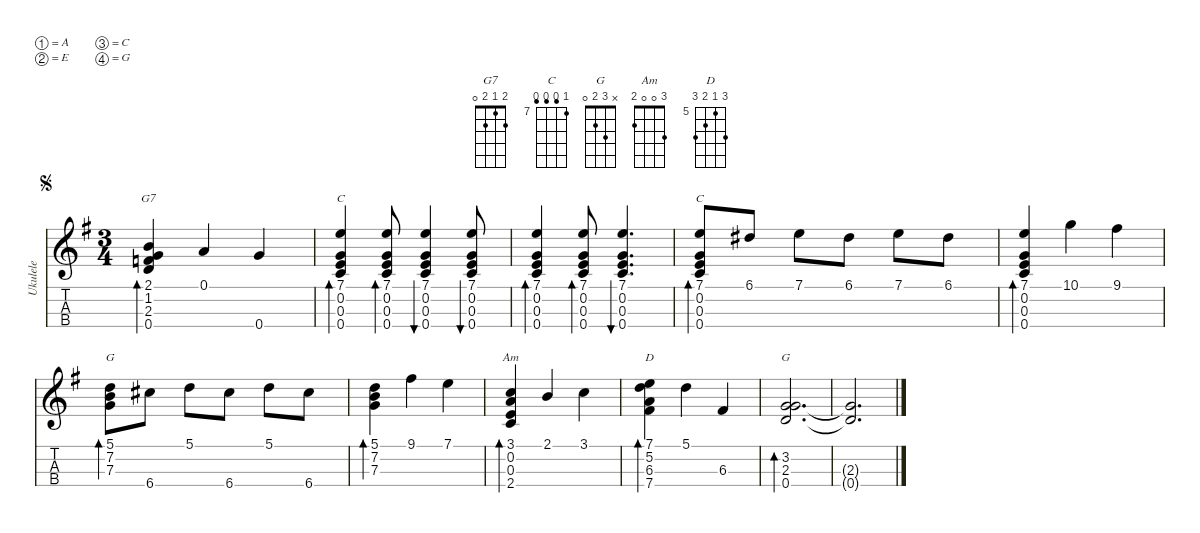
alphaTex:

\defaultSystemsLayout 5
\hideDynamics
\bracketExtendMode nobrackets
\otherSystemsTrackNameOrientation horizontal
\defaultBarNumberDisplay Hide
\track ("Ukulele" "Ukulele") {defaultSystemsLayout 4 instrument acousticguitarnylon}
\staff {score tabs}
\tuning (A4 E4 C4 G4)
\displaytranspose 0
\chord ("G7" 2 1 2 0)
\chord ("C" 7 6 6 6) {firstfret 7}
\chord ("G" 5 7 7 x) {firstfret 5}
\chord ("Am" 3 0 0 2)
\chord ("D" 7 5 6 7) {firstfret 5}
\chord ("G" x 3 2 0)
\ts (3 4)
\jump segno
\tempo (120 hide)
\clef g2
\ks g
(0.4{acc forcenatural} 2.3{acc forcenatural} 1.2{acc forcenatural} 2.1{acc forcenatural}).4{bd 30 ch "G7" dy mf beam Up} 0.1{acc forcenatural}.4{beam Up} 0.4{acc forcenatural}.4{beam Up} |
(0.3{acc forcenatural} 0.4{acc forcenatural} 0.2{acc forcenatural} 7.1{acc forcenatural}).4{bd 30 ch "C" beam Up} (0.3{acc forcenatural} 0.4{acc forcenatural} 0.2{acc forcenatural} 7.1{acc forcenatural}).8{bd 30 beam Up} (0.3{acc forcenatural} 0.4{acc forcenatural} 0.2{acc forcenatural} 7.1{acc forcenatural}).4{bu 30 beam Up} (0.3{acc forcenatural} 0.4{acc forcenatural} 0.2{acc forcenatural} 7.1{acc forcenatural}).8{bu 30 beam Up} |
(0.3{acc forcenatural} 0.4{acc forcenatural} 0.2{acc forcenatural} 7.1{acc forcenatural}).4{bd 30 beam Up} (0.3{acc forcenatural} 0.4{acc forcenatural} 0.2{acc forcenatural} 7.1{acc forcenatural}).8{bd 30 beam Up} (0.3{acc forcenatural} 0.4{acc forcenatural} 0.2{acc forcenatural} 7.1{acc forcenatural}).4{d bu 30 beam Up} |
(0.3{acc forcenatural} 0.4{acc forcenatural} 0.2{acc forcenatural} 7.1{acc forcenatural}).8{bd 30 ch "C" beam Up} 6.1{acc #}.8{beam Up} 7.1{acc forcenatural}.8{beam Down} 6.1{acc #}.8{beam Down} 7.1{acc forcenatural}.8{beam Down} 6.1{acc #}.8{beam Down} |
\scale
1.3351 (7.1{acc forcenatural} 0.3{acc forcenatural} 0.2{acc forcenatural} 0.4{acc forcenatural}).4{bd 30 beam Up} 10.1{acc forcenatural}.4{beam Down} 9.1{acc #}.4{beam Down} |
\scale
1.52109 (5.1{acc forcenatural} 7.3{acc forcenatural} 7.2{acc forcenatural}).8{bd 30 ch "G" beam Down} 6.4{acc #}.8{beam Down} 5.1{acc forcenatural}.8{beam Down} 6.4{acc #}.8{beam Down} 5.1{acc forcenatural}.8{beam Down} 6.4{acc #}.8{beam Down} |
\scale
1.03572 (5.1{acc forcenatural} 7.3{acc forcenatural} 7.2{acc forcenatural}).4{bd 30 beam Down} 9.1{acc #}.4{beam Down} 7.1{acc forcenatural}.4{beam Down} |
\scale
0.990479 (3.1{acc forcenatural} 0.3{acc forcenatural} 0.2{acc forcenatural} 2.4{acc forcenatural}).4{bd 30 ch "Am" beam Up} 2.1{acc forcenatural}.4{beam Up} 3.1{acc forcenatural}.4{beam Down} |
\scale
1.08096 (7.1{acc forcenatural} 6.3{acc #} 5.2{acc forcenatural} 7.4{acc forcenatural}).4{bd 30 ch "D" beam Down} 5.1{acc forcenatural}.4{beam Down} 6.3{acc #}.4{beam Up} |
\scale
0.516189 (3.2{acc forcenatural} 0.4{acc forcenatural} 2.3{acc forcenatural}).2{d bd 30 ch "G" beam Up} |
\scale
0.520458 (2.3{t acc forcenatural} 0.4{t acc forcenatural}).2{d beam Up}
